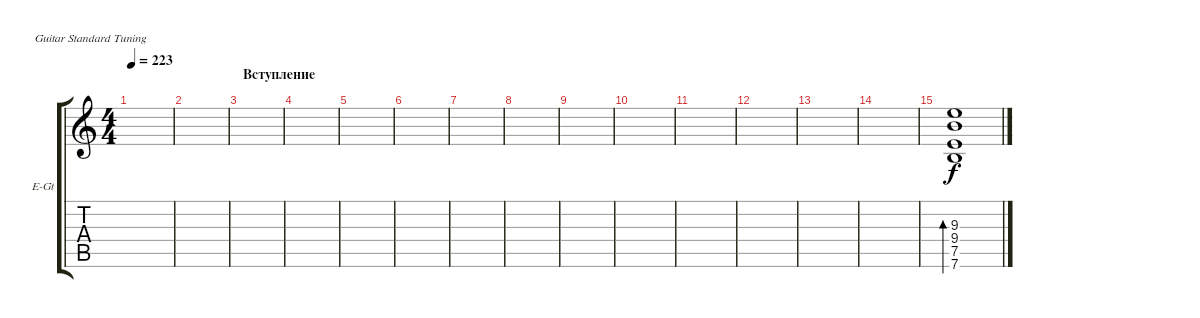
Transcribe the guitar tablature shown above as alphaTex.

\defaultSystemsLayout 4
\bracketExtendMode groupsimilarinstruments
\firstSystemTrackNameOrientation horizontal
\otherSystemsTrackNameOrientation horizontal
\track ("Electric Guitar" "E-Gt") {instrument electricguitarclean}
\staff {score tabs}
\tuning (E4 B3 G3 D3 A2 E2)
\ts (4 4)
\tempo 223
\clef g2
\scale
0.487395
\ks c
|
\scale
0.256303 |
\section ("" "Вступление")
\scale
0.256303 |
\scale
0.333333 |
\scale
0.333333 |
\scale
0.333333 |
\scale
0.333333 |
\scale
0.333333 |
\scale
0.333333 |
\scale
0.333333 |
\scale
0.333333 |
\scale
0.333333 |
\scale
0.333333 |
\scale
0.333333 |
\scale
0.333333 (7.6 7.5 9.4 9.3).1{bd 67} |
\scale
0.333333
